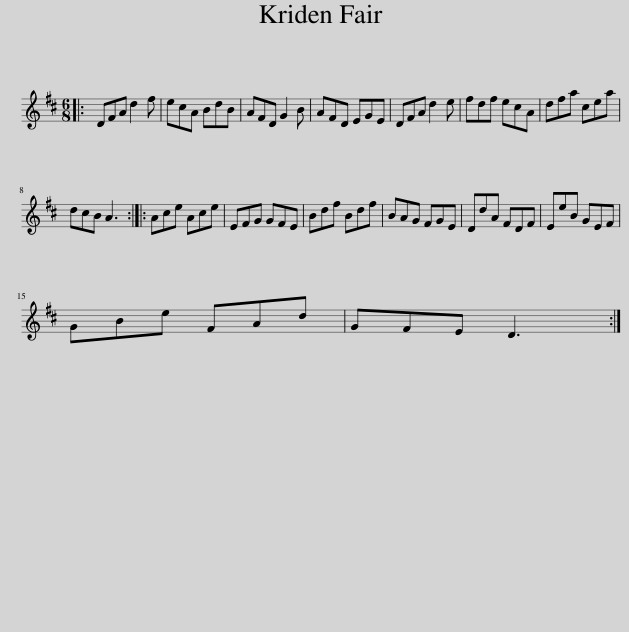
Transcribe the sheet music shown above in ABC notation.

X:1
L:1/8
M:6/8
I:linebreak $
K:D
V:1 treble
V:1
|: DFA d2 f | ecA BdB | AFD G2 B | AFD EGE | DFA d2 e | %5
 fdf ecA | dfa cea |$ dcB A3 :: Ace Ace | EFG GFE | %10
 Bdf Bdf | BAG FGE | DdA FDF | EeB GEF |$ GBe FAd | %15
 GFE D3 :| %16
